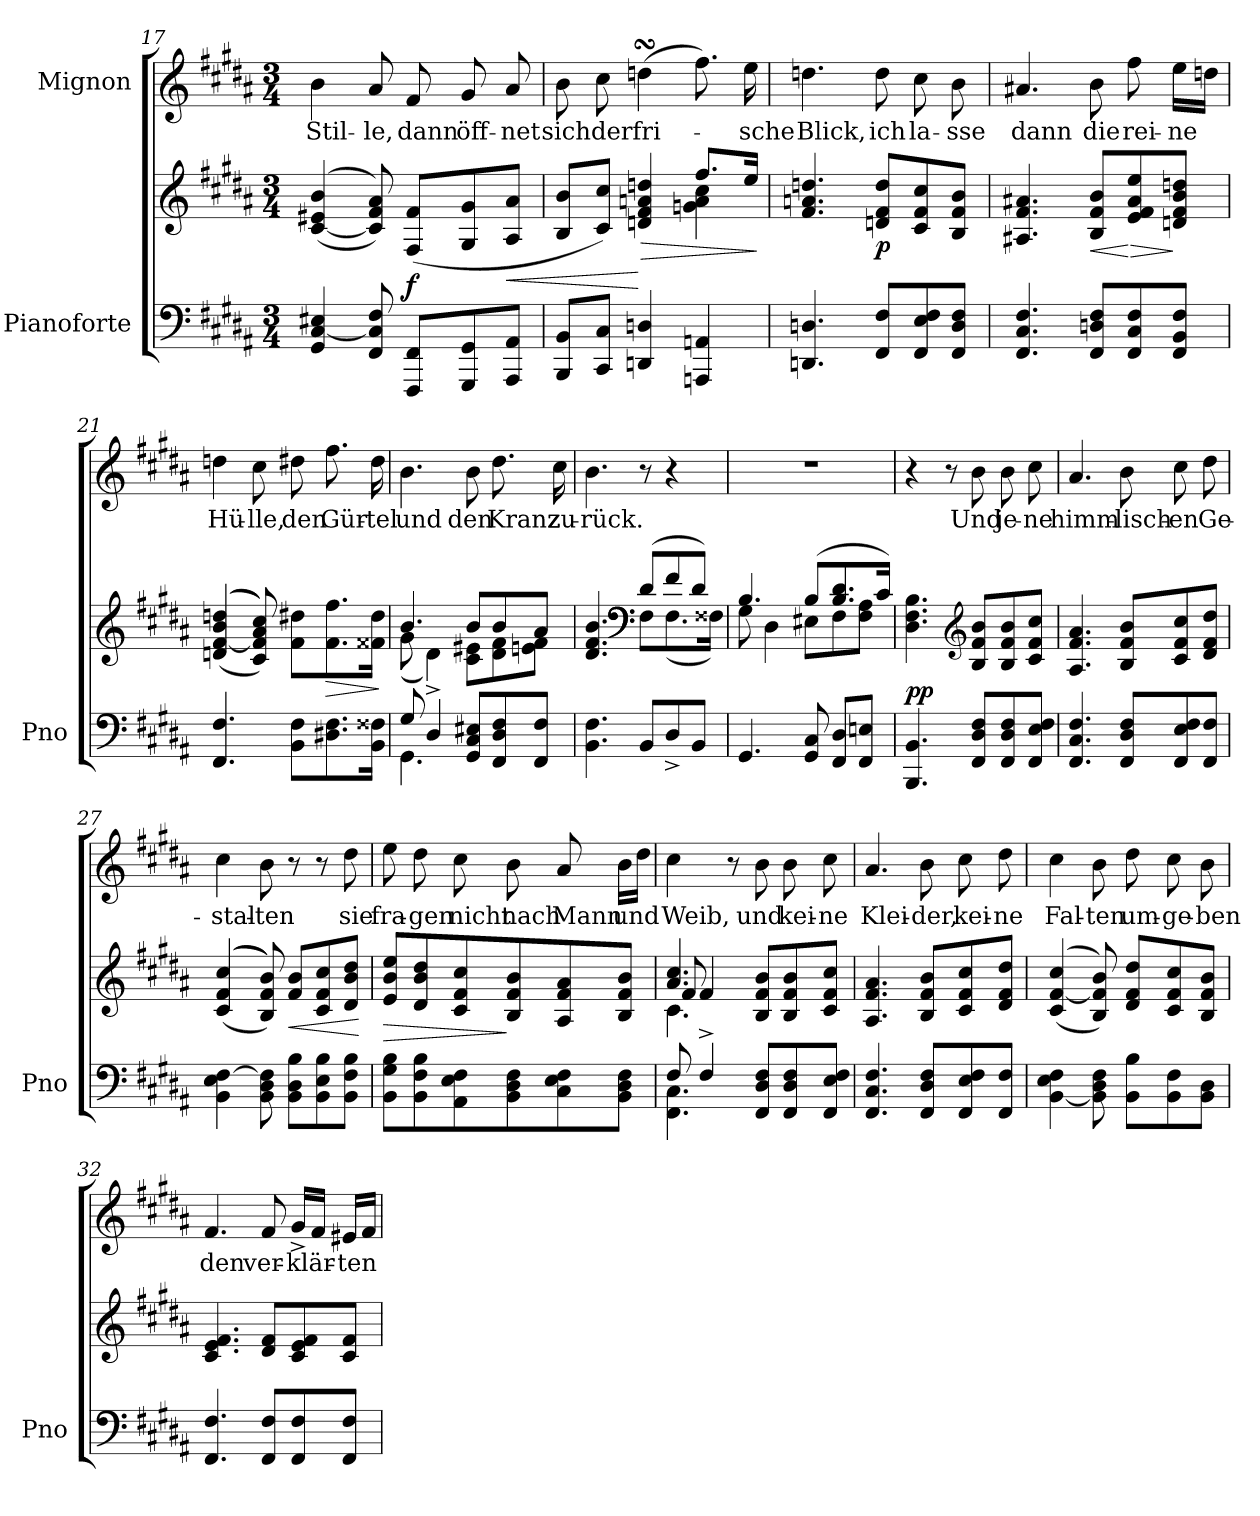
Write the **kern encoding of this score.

**kern	**kern	**dynam	**kern	**text
*part2	*part2	*part2	*part1	*part1
*staff3	*staff2	*staff2/3	*staff1	*staff1
*I"Pianoforte	*	*	*I"Mignon	*
*I'Pno	*	*	*	*
*clefF4	*clefG2	*	*clefG2	*
*k[f#c#g#d#a#]	*k[f#c#g#d#a#]	*	*k[f#c#g#d#a#]	*
*M3/4	*M3/4	*	*M3/4	*
=17	=17	=17	=17	=17
!	!	!	!	!LO:LY:b
4GG#/ [4C#/ 4E#X/	(<(>[4c#/ 4e#X/ 4b/	.	4b\	Stil-
!	!	!	!	!LO:LY:b
8FF#/ 8C#/] 8F#/	8c#/] 8f#/ 8a#/))	.	8a#/	-le,
!	!	!LO:DY:a=2	!	!LO:LY:b
8FFF#/ 8FF#/L	(<8F#/ 8f#/L	f	8f#/	dann
!	!	!	!	!LO:LY:b
8GGG#/ 8GG#/	8G#/ 8g#/	.	8g#/	öff-
!	!	!LO:HP:b	!	!LO:LY:b
8AAA#/ 8AA#/J	8A#/ 8a#/J	<	8a#/	-net
=18	=18	=18	=18	=18
*	*^	*	*	*
!	!	!	!	!	!LO:LY:b
8BBB/ 8BB/L	8B/ 8b/L	2ryy	.	8b\	sich
!	!	!	!	!	!LO:LY:b
8CC#/ 8C#/J	8c#/ 8cc#/J)	.	.	8cc#\	der
!	!	!	!LO:HP:n=1:b	!	!LO:LY:b
4DDn/ 4Dn/	4dn/ 4f#/ 4an/ 4ddn/	.	[ >	(>4ddnsSSs\	fri-
4AAAn/ 4AAn/	8.ff#/L	4gn\ 4a\ 4cc#\	.	8.ff#\)	.
!	!	!	!	!	!LO:LY:b
.	16ee/Jk	.	.	16ee\	-sche
*	*v	*v	*	*	*
.	.	]	.	.
=19	=19	=19	=19	=19
!	!	!	!	!LO:LY:b
4.DDn/ 4.Dn/	4.f#/ 4.an/ 4.ddn/	.	4.ddn\	Blick,
!	!	!LO:DY:b	!	!LO:LY:b
8FF#/ 8F#/L	8dn/ 8f#/ 8dd/L	p	8dd\	ich
!	!	!	!	!LO:LY:b
8FF#/ 8E/ 8F#/	8c#/ 8f#/ 8cc#/	.	8cc#\	la-
!	!	!	!	!LO:LY:b
8FF#/ 8D/ 8F#/J	8B/ 8f#/ 8b/J	.	8b\	-sse
=20	=20	=20	=20	=20
!	!	!	!	!LO:LY:b
4.FF#/ 4.C#/ 4.F#/	4.A#X/ 4.f#/ 4.a#X/	.	4.a#X/	dann
!	!	!LO:HP:b	!	!LO:LY:b
8FF#/ 8Dn/ 8F#/L	8B/ 8f#/ 8b/L	<	8b\	die
!	!	!LO:HP:n=1:b	!	!LO:LY:b
8FF#/ 8C#/ 8F#/	8e/ 8f#/ 8a#/ 8ee/	[ >	8ff#\	rei-
!	!	!	!	!LO:LY:b
8FF#/ 8BB/ 8F#/J	8dn/ 8f#/ 8b/ 8ddn/J	]	16ee\LL	-ne
.	.	.	16ddn\JJ	.
!!LO:PB:g=z
=21	=21	=21	=21	=21
!	!	!	!	!LO:LY:b
4.FF#/ 4.F#/	(>(>(<4dn/ [4f#/ 4b/ 4ddn/	.	4ddn\	Hü-
!	!	!	!	!LO:LY:b
.	8c#/ 8f#/] 8a#/ 8cc#/)))	.	8cc#\	-lle,
!	!	!	!	!LO:LY:b
8BB\ 8F#\L	8f#\ 8dd#X\L	.	8dd#X\	den
!	!	!LO:HP:b	!	!LO:LY:b
8.D#X\ 8.F#\	8.f#\ 8.ff#\	>	8.ff#\	Gür-
!	!	!	!	!LO:LY:b
16BB\ 16F##X\Jk	16f##X\ 16dd#\Jk	.	16dd#\	-tel
.	.	]	.	.
=22	=22	=22	=22	=22
*^	*^	*	*	*
!	!	!	!	!	!	!LO:LY:b
8G#/	4.GG#\	4.b/	(<8g#\	.	4.b\	und
4D#^/	.	.	4d#\)	.	.	.
!	!	!	!	!	!	!LO:LY:b
8GG#/ 8C#/ 8E#X/L	4.ryy	8b/L	8c#\ 8e#X\L	.	8b\	den
!	!	!	!	!	!	!LO:LY:b
8FF#/ 8D#/ 8F#/	.	8b/	8d#\ 8f#\	.	8.dd#\	Kranz
8FF#/ 8F#/J	.	8a#/J	8en\ 8f#\J	.	.	.
!	!	!	!	!	!	!LO:LY:b
.	.	.	.	.	16cc#\	zu-
*v	*v	*	*	*	*	*
=23	=23	=23	=23	=23	=23
!	!	!	!	!	!LO:LY:b
4.BB\ 4.F#\	4.d#/ 4.f#/ 4.b/	4.ryy	.	4.b\	-rück.
*	*clefF4	*	*	*	*
8BB/L	(>8d#/L	8F#\L	.	8r	.
8D#^/	8f#/	(<8.F#\	.	4r	.
8BB/J	8d#/J)	.	.	.	.
.	.	16F##X\Jk)	.	.	.
=24	=24	=24	=24	=24	=24
4.GG#/	4.B/	8G#\	.	2.r	.
.	.	4D#\	.	.	.
8GG#/ 8C#/	(>8B/L	8E#X\L	.	.	.
8FF#/ 8D#/L	8.B/ 8.d#/	8F#\	.	.	.
8FF#/ 8En/J	.	8F#\ 8A#\J	.	.	.
.	16c#/Jk)	.	.	.	.
*	*v	*v	*	*	*
=25	=25	=25	=25	=25
!	!	!LO:DY:a=2	!	!
4.BBB/ 4.BB/	4.D#\ 4.F#\ 4.B\	pp	4r	.
.	.	.	8r	.
*	*clefG2	*	*	*
!	!	!	!	!LO:LY:b
8FF#/ 8D#/ 8F#/L	8B/ 8f#/ 8b/L	.	8b\	Und
!	!	!	!	!LO:LY:b
8FF#/ 8D#/ 8F#/	8B/ 8f#/ 8b/	.	8b\	je-
!	!	!	!	!LO:LY:b
8FF#/ 8E/ 8F#/J	8c#/ 8f#/ 8cc#/J	.	8cc#\	-ne
=26	=26	=26	=26	=26
!	!	!	!	!LO:LY:b
4.FF#/ 4.C#/ 4.F#/	4.A#/ 4.f#/ 4.a#/	.	4.a#/	himm-
!	!	!	!	!LO:LY:b
8FF#/ 8D#/ 8F#/L	8B/ 8f#/ 8b/L	.	8b\	-lisch-
!	!	!	!	!LO:LY:b
8FF#/ 8E/ 8F#/	8c#/ 8f#/ 8cc#/	.	8cc#\	-en
!	!	!	!	!LO:LY:b
8FF#/ 8F#/J	8d#/ 8f#/ 8dd#/J	.	8dd#\	Ge-
!!LO:LB:g=z
=27	=27	=27	=27	=27
!	!	!	!	!LO:LY:b
4BB\ 4E\ [4F#\	(>(<(<4c#/ 4f#/ 4cc#/	.	4cc#\	-stal-
!	!	!	!	!LO:LY:b
8BB\ 8D#\ 8F#\]	8B/ 8f#/ 8b/)))	.	8b\	-ten
!	!	!LO:HP:b	!	!
8BB\ 8D#\ 8B\L	8f#/ 8b/L	<	8r	.
8BB\ 8E\ 8B\	8c#/ 8f#/ 8cc#/	.	8r	.
!	!	!	!	!LO:LY:b
8BB\ 8F#\ 8B\J	8d#/ 8b/ 8dd#/J	.	8dd#\	sie
.	.	[	.	.
=28	=28	=28	=28	=28
!	!	!LO:HP:b	!	!LO:LY:b
8BB\ 8G#\ 8B\L	8e/ 8b/ 8ee/L	>	8ee\	fra-
!	!	!	!	!LO:LY:b
8BB\ 8F#\ 8B\	8d#/ 8b/ 8dd#/	.	8dd#\	-gen
!	!	!	!	!LO:LY:b
8AA#\ 8E\ 8F#\	8c#/ 8f#/ 8cc#/	.	8cc#\	nicht
!	!	!	!	!LO:LY:b
8BB\ 8D#\ 8F#\	8B/ 8f#/ 8b/	]	8b\	nach
!	!	!	!	!LO:LY:b
8C#\ 8E\ 8F#\	8A#/ 8f#/ 8a#/	.	8a#/	Mann
!	!	!	!	!LO:LY:b
8BB\ 8D#\ 8F#\J	8B/ 8f#/ 8b/J	.	16b\LL	und
.	.	.	16dd#\JJ	.
=29	=29	=29	=29	=29
*^	*^	*	*	*
*	*	*	*^	*	*	*
!	!	!	!	!	!	!	!LO:LY:b
8F#/	4.FF#\ 4.C#\	4.a#/ 4.cc#/	8f#/	4.c#\	.	4cc#\	Weib,
4F#^/	.	.	4f#/	.	.	.	.
.	.	.	.	.	.	8r	.
!	!	!	!	!	!	!	!LO:LY:b
8FF#/ 8D#/ 8F#/L	4.ryy	8B/ 8f#/ 8b/L	4.ryy	4.ryy	.	8b\	und
!	!	!	!	!	!	!	!LO:LY:b
8FF#/ 8D#/ 8F#/	.	8B/ 8f#/ 8b/	.	.	.	8b\	kei-
!	!	!	!	!	!	!	!LO:LY:b
8FF#/ 8E/ 8F#/J	.	8c#/ 8f#/ 8cc#/J	.	.	.	8cc#\	-ne
*v	*v	*	*	*	*	*	*
*	*v	*v	*v	*	*	*
=30	=30	=30	=30	=30
!	!	!	!	!LO:LY:b
4.FF#/ 4.C#/ 4.F#/	4.A#/ 4.f#/ 4.a#/	.	4.a#/	Klei-
!	!	!	!	!LO:LY:b
8FF#/ 8D#/ 8F#/L	8B/ 8f#/ 8b/L	.	8b\	-der,
!	!	!	!	!LO:LY:b
8FF#/ 8E/ 8F#/	8c#/ 8f#/ 8cc#/	.	8cc#\	kei-
!	!	!	!	!LO:LY:b
8FF#/ 8F#/J	8d#/ 8f#/ 8dd#/J	.	8dd#\	-ne
=31	=31	=31	=31	=31
!	!	!	!	!LO:LY:b
[4BB\ 4E\ 4F#\	(>(<4c#/ [4f#/ 4cc#/	.	4cc#\	Fal-
!	!	!	!	!LO:LY:b
8BB\] 8D#\ 8F#\	8B/ 8f#/] 8b/))	.	8b\	-ten
!	!	!	!	!LO:LY:b
8BB\ 8B\L	8d#/ 8f#/ 8dd#/L	.	8dd#\	um-
!	!	!	!	!LO:LY:b
8BB\ 8F#\	8c#/ 8f#/ 8cc#/	.	8cc#\	-ge-
!	!	!	!	!LO:LY:b
8BB\ 8D#\J	8B/ 8f#/ 8b/J	.	8b\	-ben
!!LO:LB:g=z
=32	=32	=32	=32	=32
!	!	!	!	!LO:LY:b
4.FF#/ 4.F#/	4.c#/ 4.e/ 4.f#/	.	4.f#/	den
!	!	!	!	!LO:LY:b
8FF#/ 8F#/L	8d#/ 8f#/L	.	8f#/	ver-
!	!	!	!	!LO:LY:b
8FF#/ 8F#/	8c#/ 8e/ 8f#/	.	16g#^/LL	-klär-
.	.	.	16f#/JJ	.
!	!	!	!	!LO:LY:b
8FF#/ 8F#/J	8c#/ 8f#/J	.	16e#X/LL	-ten
.	.	.	16f#/JJ	.
=	=	=	=	=
*-	*-	*-	*-	*-
